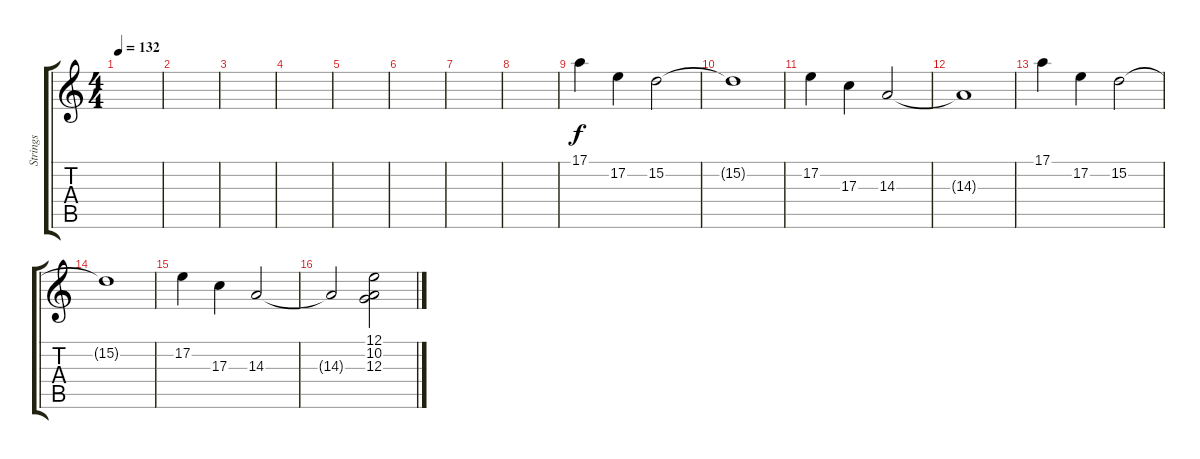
\track ("Strings" "Strings") {instrument stringensemble1}
\staff {score tabs}
\tuning (E4 B3 G3 D3 A2 E2) {hide}
\ts (4 4)
\tempo 132
\clef g2
\ks c
|
|
|
|
|
|
|
|
17.1.4 17.2.4 15.2.2 |
15.2{t}.1 |
17.2.4 17.3.4 14.3.2 |
14.3{t}.1 |
17.1.4 17.2.4 15.2.2 |
15.2{t}.1 |
17.2.4 17.3.4 14.3.2 |
14.3{t}.2 (12.1 10.2 12.3).2
